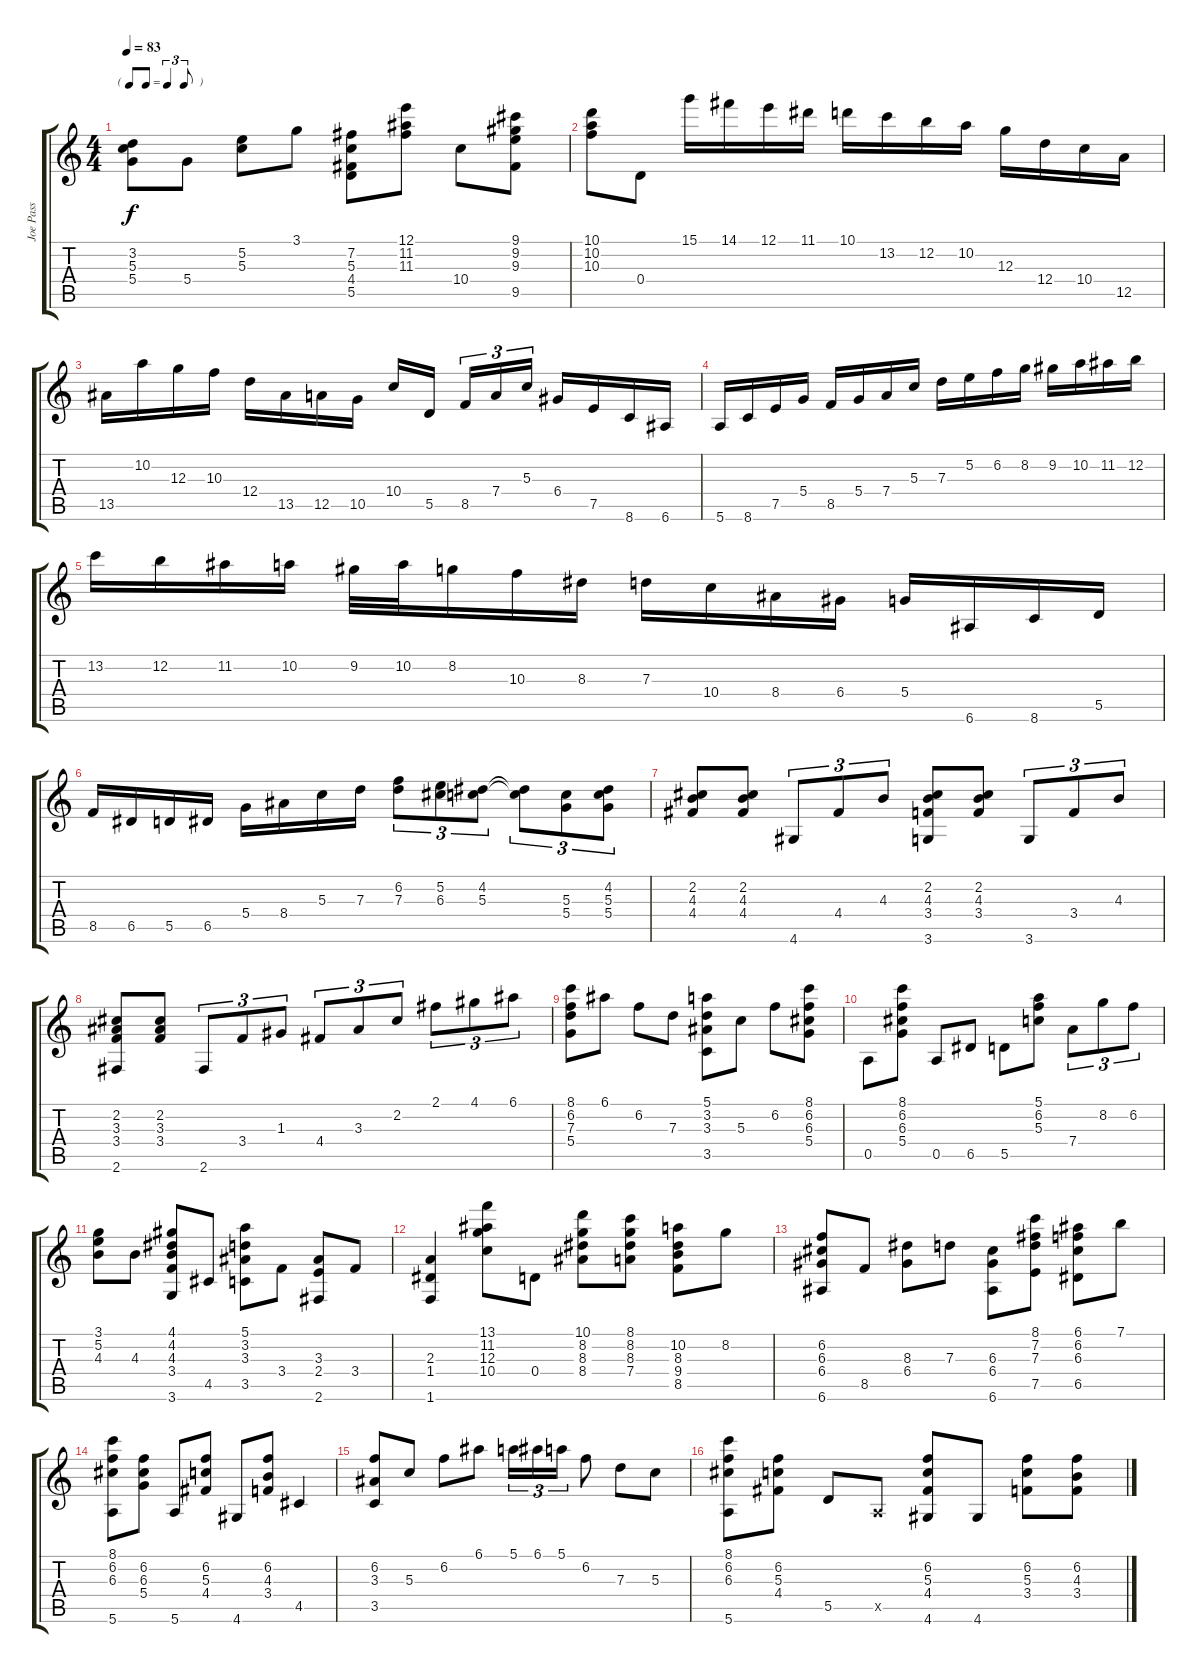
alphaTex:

\track ("Joe Pass" "Joe Pass") {instrument electricguitarjazz}
\staff {score tabs}
\tuning (E4 B3 G3 D3 A2 E2) {hide}
\ts (4 4)
\tf triplet8th
\tempo 83
\clef g2
\ks c
(3.2 5.3 5.4).8{dy f} 5.4.8 (5.2 5.3).8 3.1.8 (7.2 5.3 4.4 5.5).8 (12.1 11.2 11.3).8 10.4.8 (9.1 9.2 9.3 9.5).8 |
(10.1 10.2 10.3).8 0.4.8 15.1.16 14.1.16 12.1.16 11.1.16 10.1.16 13.2.16 12.2.16 10.2.16 12.3.16 12.4.16 10.4.16 12.5.16 |
13.5.16 10.2.16 12.3.16 10.3.16 12.4.16 13.5.16 12.5.16 10.5.16 10.4.16 5.5.16 8.5.16{tu (3 2)} 7.4.16{tu (3 2)} 5.3.16{tu (3 2)} 6.4.16 7.5.16 8.6.16 6.6.16 |
5.6.16 8.6.16 7.5.16 5.4.16 8.5.16 5.4.16 7.4.16 5.3.16 7.3.16 5.2.16 6.2.16 8.2.16 9.2.16 10.2.16 11.2.16 12.2.16 |
13.2.16 12.2.16 11.2.16 10.2.16 9.2.32 10.2.32 8.2.16 10.3.16 8.3.16 7.3.16 10.4.16 8.4.16 6.4.16 5.4.16 6.6.16 8.6.16 5.5.16 |
8.5.16 6.5.16 5.5.16 6.5.16 5.4.16 8.4.16 5.3.16 7.3.16 (6.2 7.3).8{tu (3 2)} (5.2 6.3).8{tu (3 2)} (4.2 5.3).8{tu (3 2)} (4.2{t} 5.3{t}).8{tu (3 2)} (5.3 5.4).8{tu (3 2)} (4.2 5.3 5.4).8{tu (3 2)} |
(2.2 4.3 4.4).8 (2.2 4.3 4.4).8 4.6.8{tu (3 2)} 4.4.8{tu (3 2)} 4.3.8{tu (3 2)} (2.2 4.3 3.4 3.6).8 (2.2 4.3 3.4).8 3.6.8{tu (3 2)} 3.4.8{tu (3 2)} 4.3.8{tu (3 2)} |
(2.2 3.3 3.4 2.6).8 (2.2 3.3 3.4).8 2.6.8{tu (3 2)} 3.4.8{tu (3 2)} 1.3.8{tu (3 2)} 4.4.8{tu (3 2)} 3.3.8{tu (3 2)} 2.2.8{tu (3 2)} 2.1.8{tu (3 2)} 4.1.8{tu (3 2)} 6.1.8{tu (3 2)} |
(8.1 6.2 7.3 5.4).8 6.1.8 6.2.8 7.3.8 (5.1 3.2 3.3 3.5).8 5.3.8 6.2.8 (8.1 6.2 6.3 5.4).8 |
0.5.8 (8.1 6.2 6.3 5.4).8 0.5.8 6.5.8 5.5.8 (5.1 6.2 5.3).8 7.4.8{tu (3 2)} 8.2.8{tu (3 2)} 6.2.8{tu (3 2)} |
(3.1 5.2 4.3).8 4.3.8 (4.1 4.2 4.3 3.4 3.6).8 4.5.8 (5.1 3.2 3.3 3.5).8 3.4.8 (3.3 2.4 2.6).8 3.4.8 |
(2.3 1.4 1.6).4 (13.1 11.2 12.3 10.4).8 0.4.8 (10.1 8.2 8.3 8.4).8 (8.1 8.2 8.3 7.4).8 (10.2 8.3 9.4 8.5).8 8.2.8 |
(6.2 6.3 6.4 6.6).8 8.5.8 (8.3 6.4).8 7.3.8 (6.3 6.4 6.6).8 (8.1 7.2 7.3 7.5).8 (6.1 6.2 6.3 6.5).8 7.1.8 |
(8.1 6.2 6.3 5.6).8 (6.2 6.3 5.4).8 5.6.8 (6.2 5.3 4.4).8 4.6.8 (6.2 4.3 3.4).8 4.5.4 |
(6.2 3.3 3.5).8 5.3.8 6.2.8 6.1.8 5.1.16{tu (3 2)} 6.1.16{tu (3 2)} 5.1.16{tu (3 2)} 6.2.8 7.3.8 5.3.8 |
(8.1 6.2 6.3 5.6).8 (6.2 5.3 4.4).8 5.5.8 0.5{x}.8 (6.2 5.3 4.4 4.6).8 4.6.8 (6.2 5.3 3.4).8 (6.2 4.3 3.4).8
